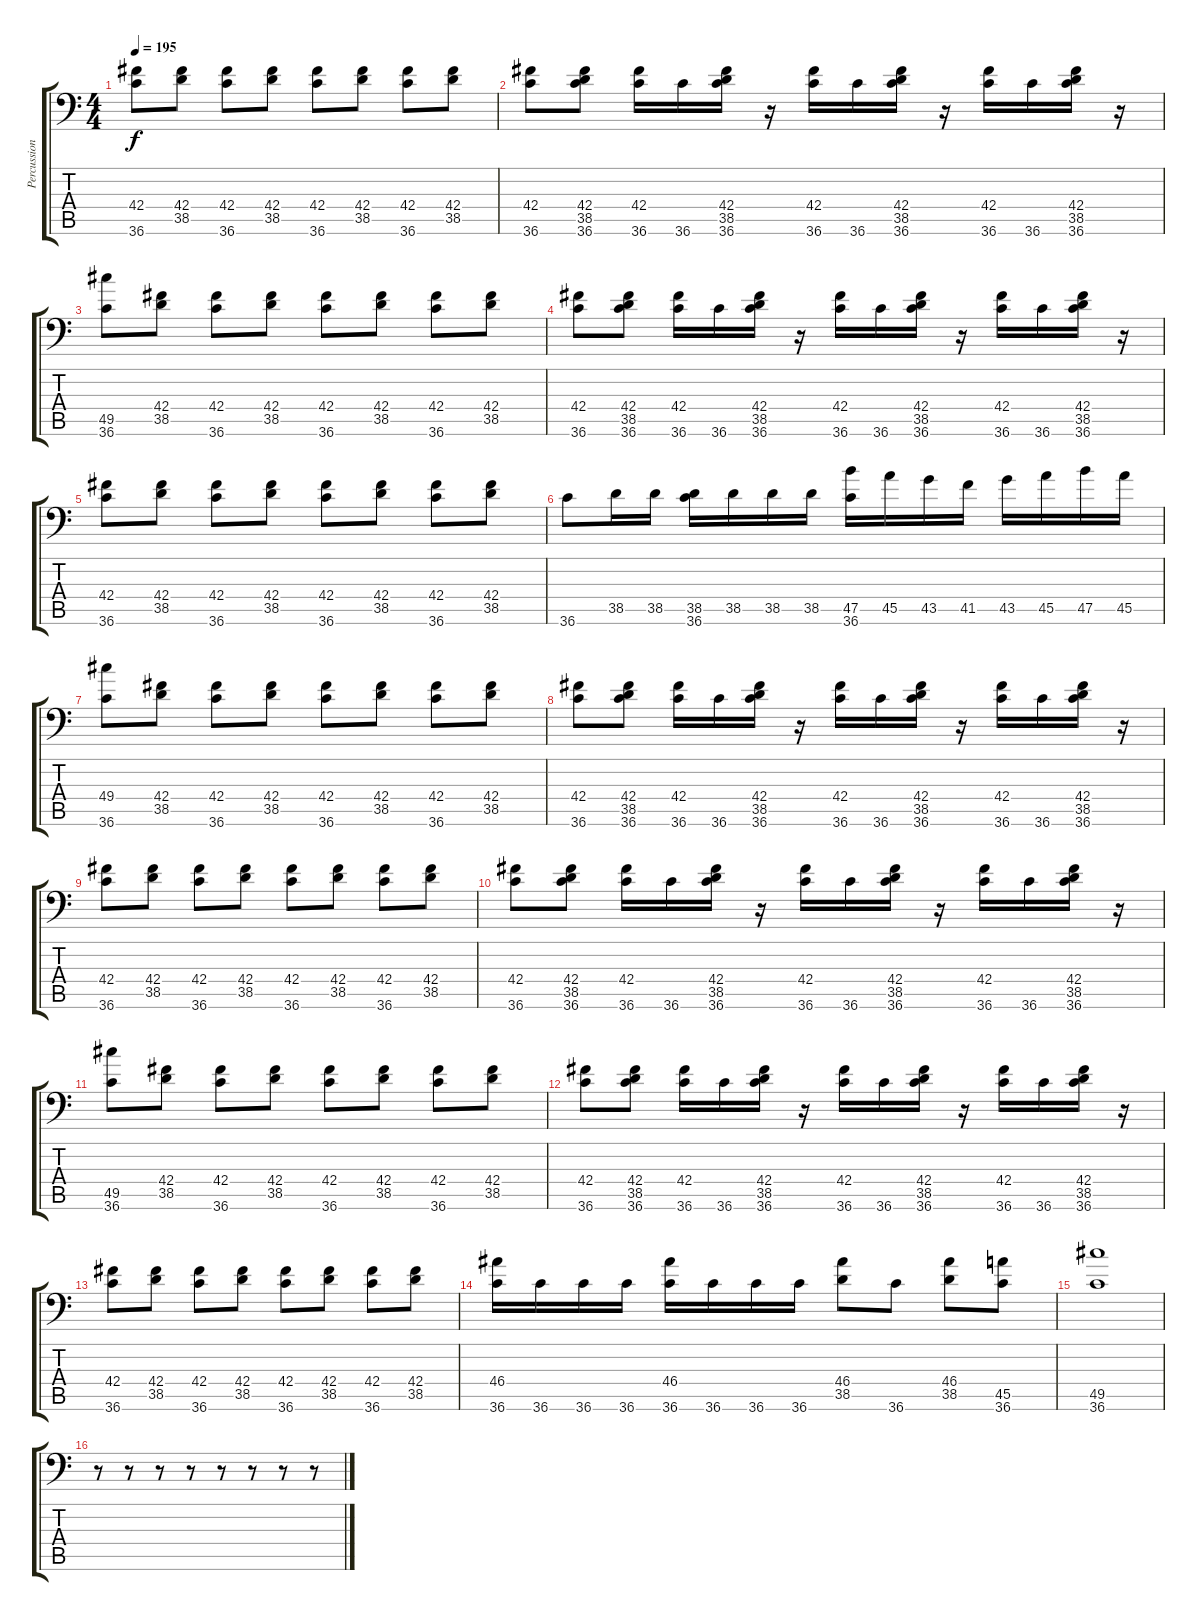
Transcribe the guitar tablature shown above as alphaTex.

\track ("Percussion" "Percussion") {instrument acousticgrandpiano}
\staff {score tabs}
\tuning (C-1 C-1 C-1 C-1 C-1 C-1) {hide}
\ts (4 4)
\tempo 195
\clef f4
\ks c
(42.4 36.6).8{dy f} (42.4 38.5).8 (42.4 36.6).8 (42.4 38.5).8 (42.4 36.6).8 (42.4 38.5).8 (42.4 36.6).8 (42.4 38.5).8 |
(42.4 36.6).8 (42.4 38.5 36.6).8 (42.4 36.6).16 36.6.16 (42.4 38.5 36.6).16 r.16 (42.4 36.6).16 36.6.16 (42.4 38.5 36.6).16 r.16 (42.4 36.6).16 36.6.16 (42.4 38.5 36.6).16 r.16 |
(49.5 36.6).8 (42.4 38.5).8 (42.4 36.6).8 (42.4 38.5).8 (42.4 36.6).8 (42.4 38.5).8 (42.4 36.6).8 (42.4 38.5).8 |
(42.4 36.6).8 (42.4 38.5 36.6).8 (42.4 36.6).16 36.6.16 (42.4 38.5 36.6).16 r.16 (42.4 36.6).16 36.6.16 (42.4 38.5 36.6).16 r.16 (42.4 36.6).16 36.6.16 (42.4 38.5 36.6).16 r.16 |
(42.4 36.6).8 (42.4 38.5).8 (42.4 36.6).8 (42.4 38.5).8 (42.4 36.6).8 (42.4 38.5).8 (42.4 36.6).8 (42.4 38.5).8 |
36.6.8 38.5.16 38.5.16 (38.5 36.6).16 38.5.16 38.5.16 38.5.16 (47.5 36.6).16 45.5.16 43.5.16 41.5.16 43.5.16 45.5.16 47.5.16 45.5.16 |
(49.4 36.6).8 (42.4 38.5).8 (42.4 36.6).8 (42.4 38.5).8 (42.4 36.6).8 (42.4 38.5).8 (42.4 36.6).8 (42.4 38.5).8 |
(42.4 36.6).8 (42.4 38.5 36.6).8 (42.4 36.6).16 36.6.16 (42.4 38.5 36.6).16 r.16 (42.4 36.6).16 36.6.16 (42.4 38.5 36.6).16 r.16 (42.4 36.6).16 36.6.16 (42.4 38.5 36.6).16 r.16 |
(42.4 36.6).8 (42.4 38.5).8 (42.4 36.6).8 (42.4 38.5).8 (42.4 36.6).8 (42.4 38.5).8 (42.4 36.6).8 (42.4 38.5).8 |
(42.4 36.6).8 (42.4 38.5 36.6).8 (42.4 36.6).16 36.6.16 (42.4 38.5 36.6).16 r.16 (42.4 36.6).16 36.6.16 (42.4 38.5 36.6).16 r.16 (42.4 36.6).16 36.6.16 (42.4 38.5 36.6).16 r.16 |
(49.5 36.6).8 (42.4 38.5).8 (42.4 36.6).8 (42.4 38.5).8 (42.4 36.6).8 (42.4 38.5).8 (42.4 36.6).8 (42.4 38.5).8 |
(42.4 36.6).8 (42.4 38.5 36.6).8 (42.4 36.6).16 36.6.16 (42.4 38.5 36.6).16 r.16 (42.4 36.6).16 36.6.16 (42.4 38.5 36.6).16 r.16 (42.4 36.6).16 36.6.16 (42.4 38.5 36.6).16 r.16 |
(42.4 36.6).8 (42.4 38.5).8 (42.4 36.6).8 (42.4 38.5).8 (42.4 36.6).8 (42.4 38.5).8 (42.4 36.6).8 (42.4 38.5).8 |
(46.4 36.6).16 36.6.16 36.6.16 36.6.16 (46.4 36.6).16 36.6.16 36.6.16 36.6.16 (46.4 38.5).8 36.6.8 (46.4 38.5).8 (45.5 36.6).8 |
(49.5 36.6).1 |
r.8 r.8 r.8 r.8 r.8 r.8 r.8 r.8
